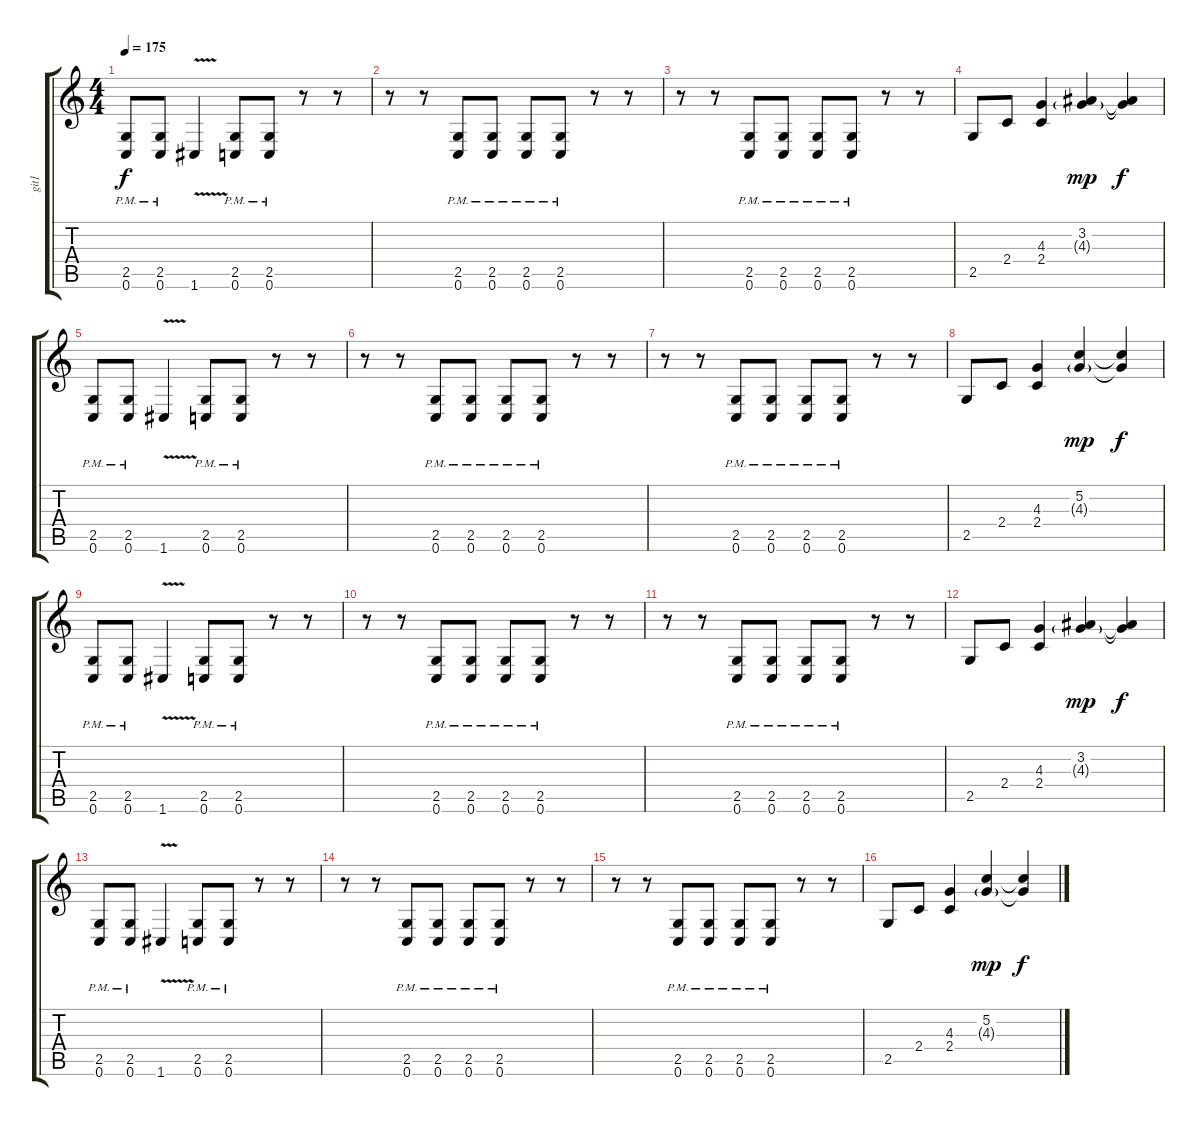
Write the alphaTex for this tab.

\track ("git1" "git1") {instrument distortionguitar}
\staff {score tabs}
\tuning (C4 G3 Eb3 Bb2 F2 C2) {hide}
\ts (4 4)
\tempo 175
\clef g2
\ks c
(2.5{pm} 0.6{pm}).8{dy f instrument distortionguitar} (2.5{pm} 0.6{pm}).8 1.6{v}.4 (2.5{pm} 0.6{pm}).8 (2.5{pm} 0.6{pm}).8 r.8 r.8 |
r.8 r.8 (2.5{pm} 0.6{pm}).8 (2.5{pm} 0.6{pm}).8 (2.5{pm} 0.6{pm}).8 (2.5{pm} 0.6{pm}).8 r.8 r.8 |
r.8 r.8 (2.5{pm} 0.6{pm}).8 (2.5{pm} 0.6{pm}).8 (2.5{pm} 0.6{pm}).8 (2.5{pm} 0.6{pm}).8 r.8 r.8 |
2.5.8 2.4.8 (4.3 2.4).4 (3.2 4.3{g}).4{dy mp} (3.2{t} 4.3{t}).4{dy f} |
(2.5{pm} 0.6{pm}).8 (2.5{pm} 0.6{pm}).8 1.6{v}.4 (2.5{pm} 0.6{pm}).8 (2.5{pm} 0.6{pm}).8 r.8 r.8 |
r.8 r.8 (2.5{pm} 0.6{pm}).8 (2.5{pm} 0.6{pm}).8 (2.5{pm} 0.6{pm}).8 (2.5{pm} 0.6{pm}).8 r.8 r.8 |
r.8 r.8 (2.5{pm} 0.6{pm}).8 (2.5{pm} 0.6{pm}).8 (2.5{pm} 0.6{pm}).8 (2.5{pm} 0.6{pm}).8 r.8 r.8 |
2.5.8 2.4.8 (4.3 2.4).4 (5.2 4.3{g}).4{dy mp} (5.2{t} 4.3{t}).4{dy f} |
(2.5{pm} 0.6{pm}).8{instrument distortionguitar} (2.5{pm} 0.6{pm}).8 1.6{v}.4 (2.5{pm} 0.6{pm}).8 (2.5{pm} 0.6{pm}).8 r.8 r.8 |
r.8 r.8 (2.5{pm} 0.6{pm}).8 (2.5{pm} 0.6{pm}).8 (2.5{pm} 0.6{pm}).8 (2.5{pm} 0.6{pm}).8 r.8 r.8 |
r.8 r.8 (2.5{pm} 0.6{pm}).8 (2.5{pm} 0.6{pm}).8 (2.5{pm} 0.6{pm}).8 (2.5{pm} 0.6{pm}).8 r.8 r.8 |
2.5.8 2.4.8 (4.3 2.4).4 (3.2 4.3{g}).4{dy mp} (3.2{t} 4.3{t}).4{dy f} |
(2.5{pm} 0.6{pm}).8 (2.5{pm} 0.6{pm}).8 1.6{v}.4 (2.5{pm} 0.6{pm}).8 (2.5{pm} 0.6{pm}).8 r.8 r.8 |
r.8 r.8 (2.5{pm} 0.6{pm}).8 (2.5{pm} 0.6{pm}).8 (2.5{pm} 0.6{pm}).8 (2.5{pm} 0.6{pm}).8 r.8 r.8 |
r.8 r.8 (2.5{pm} 0.6{pm}).8 (2.5{pm} 0.6{pm}).8 (2.5{pm} 0.6{pm}).8 (2.5{pm} 0.6{pm}).8 r.8 r.8 |
2.5.8 2.4.8 (4.3 2.4).4 (5.2 4.3{g}).4{dy mp} (5.2{t} 4.3{t}).4{dy f}
